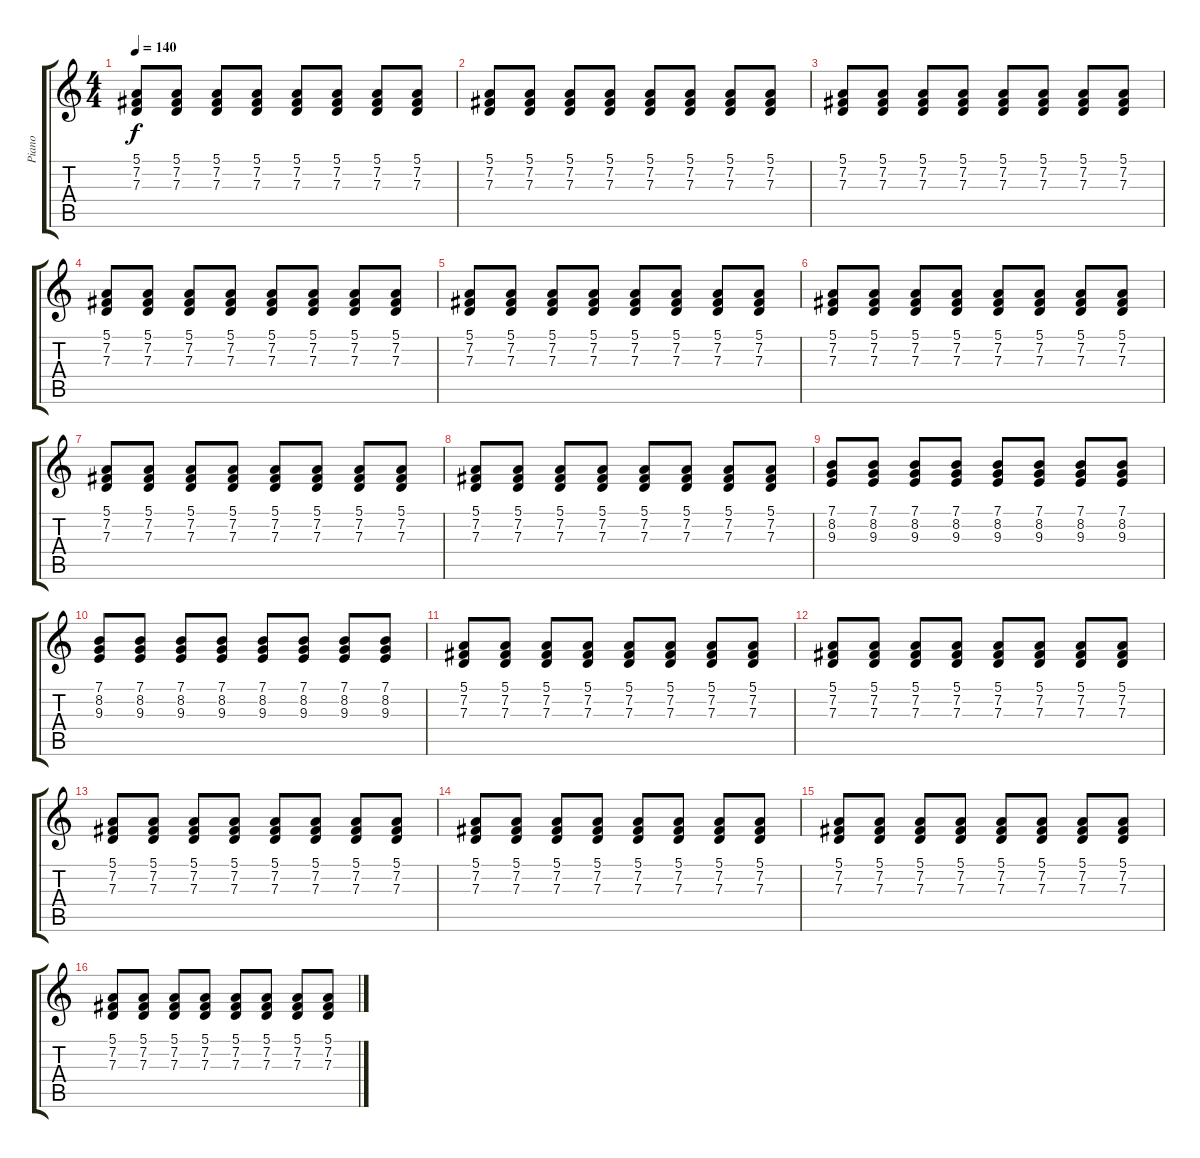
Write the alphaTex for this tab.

\track ("Piano" "Piano") {instrument brightacousticpiano}
\staff {score tabs}
\tuning (E4 B3 G3 D3 A2 E2) {hide}
\ts (4 4)
\tempo 140
\clef g2
\ks c
(5.1 7.2 7.3).8{dy f instrument brightacousticpiano} (5.1 7.2 7.3).8 (5.1 7.2 7.3).8 (5.1 7.2 7.3).8 (5.1 7.2 7.3).8 (5.1 7.2 7.3).8 (5.1 7.2 7.3).8 (5.1 7.2 7.3).8 |
(5.1 7.2 7.3).8 (5.1 7.2 7.3).8 (5.1 7.2 7.3).8 (5.1 7.2 7.3).8 (5.1 7.2 7.3).8 (5.1 7.2 7.3).8 (5.1 7.2 7.3).8 (5.1 7.2 7.3).8 |
(5.1 7.2 7.3).8 (5.1 7.2 7.3).8 (5.1 7.2 7.3).8 (5.1 7.2 7.3).8 (5.1 7.2 7.3).8 (5.1 7.2 7.3).8 (5.1 7.2 7.3).8 (5.1 7.2 7.3).8 |
(5.1 7.2 7.3).8 (5.1 7.2 7.3).8 (5.1 7.2 7.3).8 (5.1 7.2 7.3).8 (5.1 7.2 7.3).8 (5.1 7.2 7.3).8 (5.1 7.2 7.3).8 (5.1 7.2 7.3).8 |
(5.1 7.2 7.3).8 (5.1 7.2 7.3).8 (5.1 7.2 7.3).8 (5.1 7.2 7.3).8 (5.1 7.2 7.3).8 (5.1 7.2 7.3).8 (5.1 7.2 7.3).8 (5.1 7.2 7.3).8 |
(5.1 7.2 7.3).8 (5.1 7.2 7.3).8 (5.1 7.2 7.3).8 (5.1 7.2 7.3).8 (5.1 7.2 7.3).8 (5.1 7.2 7.3).8 (5.1 7.2 7.3).8 (5.1 7.2 7.3).8 |
(5.1 7.2 7.3).8 (5.1 7.2 7.3).8 (5.1 7.2 7.3).8 (5.1 7.2 7.3).8 (5.1 7.2 7.3).8 (5.1 7.2 7.3).8 (5.1 7.2 7.3).8 (5.1 7.2 7.3).8 |
(5.1 7.2 7.3).8 (5.1 7.2 7.3).8 (5.1 7.2 7.3).8 (5.1 7.2 7.3).8 (5.1 7.2 7.3).8 (5.1 7.2 7.3).8 (5.1 7.2 7.3).8 (5.1 7.2 7.3).8 |
(7.1 8.2 9.3).8 (7.1 8.2 9.3).8 (7.1 8.2 9.3).8 (7.1 8.2 9.3).8 (7.1 8.2 9.3).8 (7.1 8.2 9.3).8 (7.1 8.2 9.3).8 (7.1 8.2 9.3).8 |
(7.1 8.2 9.3).8 (7.1 8.2 9.3).8 (7.1 8.2 9.3).8 (7.1 8.2 9.3).8 (7.1 8.2 9.3).8 (7.1 8.2 9.3).8 (7.1 8.2 9.3).8 (7.1 8.2 9.3).8 |
(5.1 7.2 7.3).8 (5.1 7.2 7.3).8 (5.1 7.2 7.3).8 (5.1 7.2 7.3).8 (5.1 7.2 7.3).8 (5.1 7.2 7.3).8 (5.1 7.2 7.3).8 (5.1 7.2 7.3).8 |
(5.1 7.2 7.3).8 (5.1 7.2 7.3).8 (5.1 7.2 7.3).8 (5.1 7.2 7.3).8 (5.1 7.2 7.3).8 (5.1 7.2 7.3).8 (5.1 7.2 7.3).8 (5.1 7.2 7.3).8 |
(5.1 7.2 7.3).8 (5.1 7.2 7.3).8 (5.1 7.2 7.3).8 (5.1 7.2 7.3).8 (5.1 7.2 7.3).8 (5.1 7.2 7.3).8 (5.1 7.2 7.3).8 (5.1 7.2 7.3).8 |
(5.1 7.2 7.3).8 (5.1 7.2 7.3).8 (5.1 7.2 7.3).8 (5.1 7.2 7.3).8 (5.1 7.2 7.3).8 (5.1 7.2 7.3).8 (5.1 7.2 7.3).8 (5.1 7.2 7.3).8 |
(5.1 7.2 7.3).8 (5.1 7.2 7.3).8 (5.1 7.2 7.3).8 (5.1 7.2 7.3).8 (5.1 7.2 7.3).8 (5.1 7.2 7.3).8 (5.1 7.2 7.3).8 (5.1 7.2 7.3).8 |
(5.1 7.2 7.3).8 (5.1 7.2 7.3).8 (5.1 7.2 7.3).8 (5.1 7.2 7.3).8 (5.1 7.2 7.3).8 (5.1 7.2 7.3).8 (5.1 7.2 7.3).8 (5.1 7.2 7.3).8
